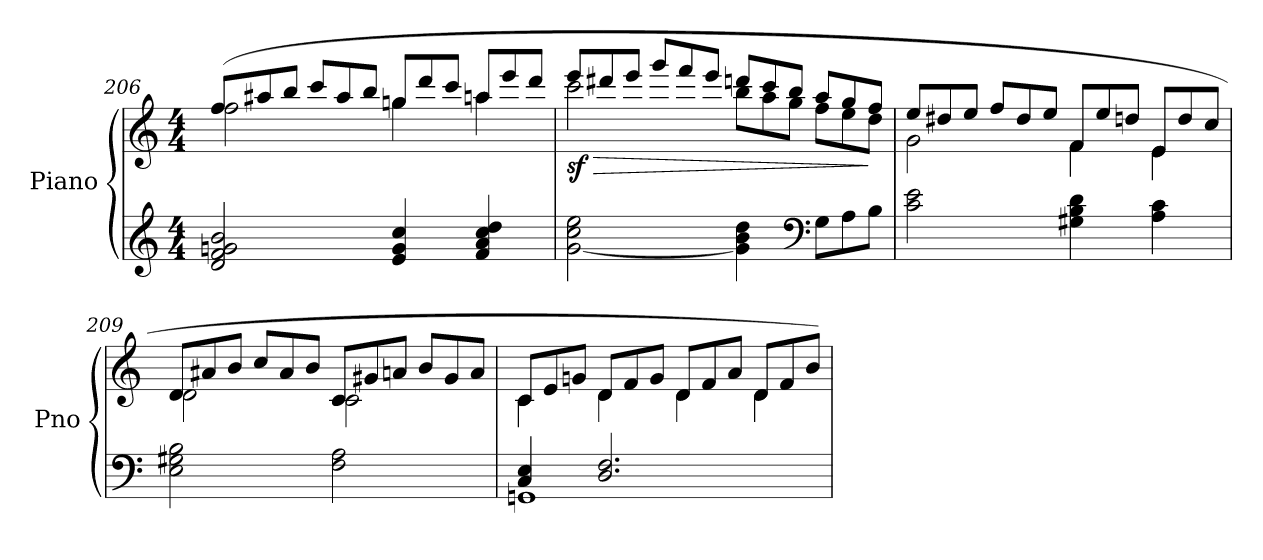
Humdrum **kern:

**kern	**kern	**dynam
*part1	*part1	*part1
*staff2	*staff1	*staff1/2
*I"Piano	*	*
*I'Pno	*	*
!!LO:LB:g=z
*clefG2	*clefG2	*
*k[]	*k[]	*
*M4/4	*M4/4	*
*	*Xtuplet	*
=206	=206	=206
*	*^	*
!	!	!	!LO:DY:b
2d/ 2f/ 2gn/ 2b/	(12ff/L	2ff\	other-dynamics
.	12aa#X/	.	.
.	12bb/J	.	.
.	12ccc/L	.	.
.	12aa#/	.	.
.	12bb/J	.	.
4e/ 4g/ 4cc/	12gg/L	4ggn\	.
.	12ddd/	.	.
.	12ccc/J	.	.
4f/ 4a/ 4cc/ 4dd/	12aan/L	4aa\	.
.	12eee/	.	.
.	12ddd/J	.	.
=207	=207	=207	=207
!	!	!	!LO:DY:b
[2g\ 2cc\ 2ee\	12eee/L	2ccc\	sf
!	!	!	!LO:HP:b
.	12ddd#X/	.	>
.	12eee/J	.	.
.	12ggg/L	.	.
.	12fff/	.	.
.	12eee/J	.	.
4g\] 4b\ 4dd\	12dddn/L	12bb\L	.
.	12ccc/	12aa\	.
.	12bb/J	12gg\J	.
*clefF4	*	*	*
*Xtuplet	*	*	*
12G\L	12aa/L	12ff\L	.
12A\	12gg/	12ee\	.
12B\J	12ff/J	12dd\J	]
=208	=208	=208	=208
2c\ 2e\	12ee/L	2g\	.
.	12dd#X/	.	.
.	12ee/J	.	.
.	12ff/L	.	.
.	12dd#/	.	.
.	12ee/J	.	.
4G#X\ 4B\ 4d\	12f/L	4f\	.
.	12ee/	.	.
.	12ddn/J	.	.
4A\ 4c\	12e/L	4e\	.
.	12dd/	.	.
.	12cc/J	.	.
!!LO:LB:g=z	!!
=209	=209	=209	=209
2E\ 2G#X\ 2B\	12d/L	2d\	.
.	12a#X/	.	.
.	12b/J	.	.
.	12cc/L	.	.
.	12a#/	.	.
.	12b/J	.	.
2F\ 2A\	12c/L	2c\	.
.	12g#X/	.	.
.	12an/J	.	.
.	12b/L	.	.
.	12g#/	.	.
.	12a/J	.	.
=210	=210	=210	=210
*^	*	*	*
!	!	!	!	!LO:DY:a=2
4C/ 4E/	1GGn	12c/L	4c\	other-dynamics
.	.	12e/	.	.
.	.	12gn/J	.	.
2.D/ 2.F/	.	12d/L	4d\	.
.	.	12f/	.	.
.	.	12g/J	.	.
.	.	12d/L	4d\	.
.	.	12f/	.	.
.	.	12a/J	.	.
.	.	12d/L	4d\	.
.	.	12f/	.	.
.	.	12b/J)	.	.
*v	*v	*	*	*
*	*v	*v	*
=	=	=
*-	*-	*-
